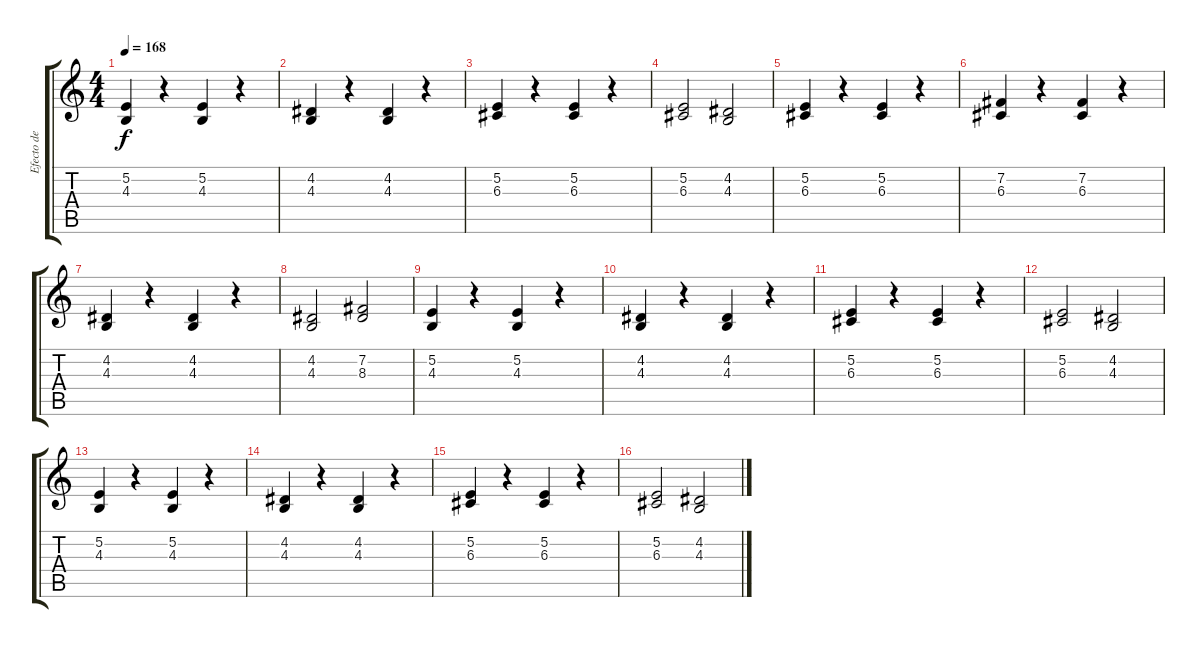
\track ("Efecto de Violin" "Efecto de ") {instrument stringensemble1}
\staff {score tabs}
\tuning (E4 B3 G3 D3 A2 E2) {hide}
\ts (4 4)
\tempo 168
\clef g2
\ks c
(5.2 4.3).4{dy f} r.4 (5.2 4.3).4 r.4 |
(4.2 4.3).4 r.4 (4.2 4.3).4 r.4 |
(5.2 6.3).4 r.4 (5.2 6.3).4 r.4 |
(5.2 6.3).2 (4.2 4.3).2 |
(5.2 6.3).4 r.4 (5.2 6.3).4 r.4 |
(7.2 6.3).4 r.4 (7.2 6.3).4 r.4 |
(4.2 4.3).4 r.4 (4.2 4.3).4 r.4 |
(4.2 4.3).2 (7.2 8.3).2 |
(5.2 4.3).4 r.4 (5.2 4.3).4 r.4 |
(4.2 4.3).4 r.4 (4.2 4.3).4 r.4 |
(5.2 6.3).4 r.4 (5.2 6.3).4 r.4 |
(5.2 6.3).2 (4.2 4.3).2 |
(5.2 4.3).4 r.4 (5.2 4.3).4 r.4 |
(4.2 4.3).4 r.4 (4.2 4.3).4 r.4 |
(5.2 6.3).4 r.4 (5.2 6.3).4 r.4 |
(5.2 6.3).2 (4.2 4.3).2
